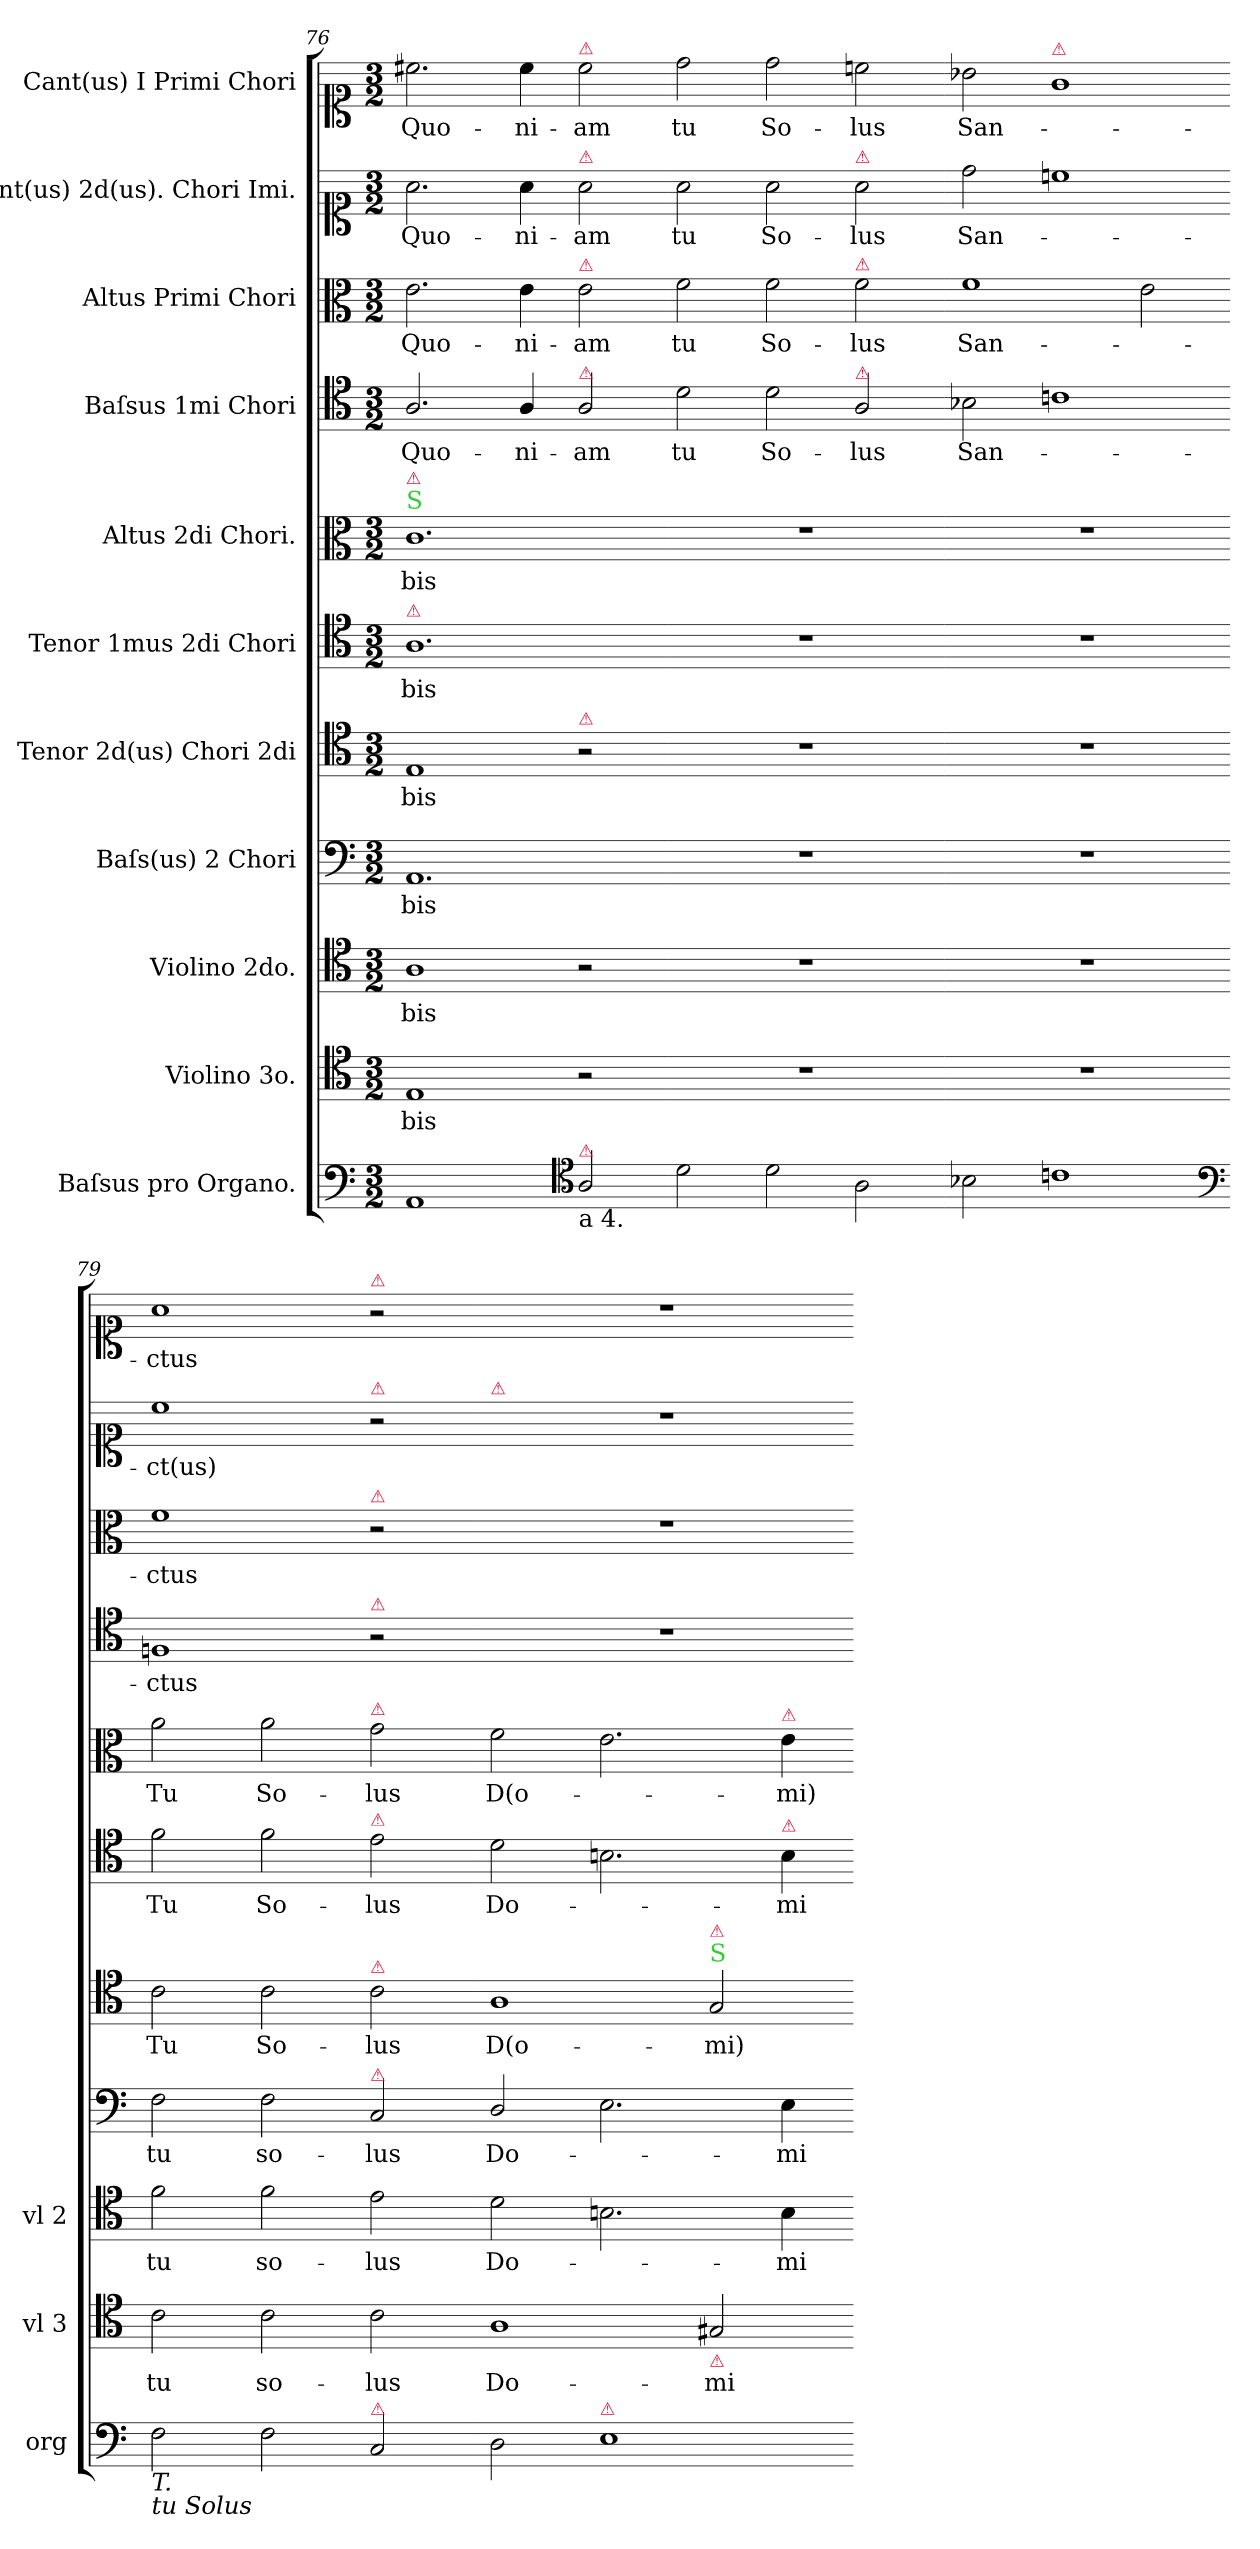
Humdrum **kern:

**kern	**kern	**text	**kern	**text	**kern	**text	**kern	**text	**kern	**text	**kern	**text	**kern	**text	**kern	**text	**kern	**text	**kern	**text
*part11	*part10	*part10	*part9	*part9	*part8	*part8	*part7	*part7	*part6	*part6	*part5	*part5	*part4	*part4	*part3	*part3	*part2	*part2	*part1	*part1
*staff11	*staff10	*staff10	*staff9	*staff9	*staff8	*staff8	*staff7	*staff7	*staff6	*staff6	*staff5	*staff5	*staff4	*staff4	*staff3	*staff3	*staff2	*staff2	*staff1	*staff1
*I"Baſsus pro Organo.	*I"Violino 3o.	*	*I"Violino 2do.	*	*I"Baſs(us) 2 Chori	*	*I"Tenor 2d(us) Chori 2di	*	*I"Tenor 1mus 2di Chori	*	*I"Altus 2di Chori.	*	*I"Baſsus 1mi Chori	*	*I"Altus Primi Chori	*	*I"Cant(us) 2d(us). Chori Imi.	*	*I"Cant(us) I Primi Chori	*
*I'org	*I'vl 3	*	*I'vl 2	*	*	*	*	*	*	*	*	*	*	*	*	*	*	*	*	*
*clefF4	*clefC4	*	*clefC4	*	*clefF4	*	*clefC4	*	*clefC4	*	*clefC3	*	*clefC4	*	*clefC3	*	*clefC1	*	*clefC1	*
*k[]	*k[]	*	*k[]	*	*k[]	*	*k[]	*	*k[]	*	*k[]	*	*k[]	*	*k[]	*	*k[]	*	*k[]	*
*D:dor	*D:dor	*	*D:dor	*	*D:dor	*	*D:dor	*	*D:dor	*	*D:dor	*	*D:dor	*	*D:dor	*	*D:dor	*	*D:dor	*
*M3/2	*M3/2	*	*M3/2	*	*M3/2	*	*M3/2	*	*M3/2	*	*M3/2	*	*M3/2	*	*M3/2	*	*M3/2	*	*M3/2	*
=76	=76	=76	=76	=76	=76	=76	=76	=76	=76	=76	=76	=76	=76	=76	=76	=76	=76	=76	=76	=76
!	!	!	!	!	!	!	!	!	!	!	!LO:TX:a:color=limegreen:t=S	!	!	!	!	!	!	!	!	!
!	!	!	!	!	!	!	!	!	!	!	!LO:TX:a:color=crimson:t=⚠	!	!	!	!	!	!	!	!	!
!	!	!	!	!	!	!	!	!	!LO:TX:a:color=crimson:t=⚠	!	!	!	!	!	!	!	!	!	!	!
1AA	1E	-bis	1A	-bis	1.AA	-bis	1E	-bis	1.A	-bis	1.c	-bis	2.A/	Quo-	2.e\	Quo-	2.a\	Quo-	2.cc#X\	Quo-
.	.	.	.	.	.	.	.	.	.	.	.	.	4A/	-ni-	4e\	-ni-	4a\	-ni-	4cc#\	-ni-
*clefC4	*	*	*	*	*	*	*	*	*	*	*	*	*	*	*	*	*	*	*	*
!	!	!	!	!	!	!	!	!	!	!	!	!	!	!	!	!	!	!	!LO:TX:a:color=crimson:t=⚠	!
!	!	!	!	!	!	!	!	!	!	!	!	!	!	!	!	!	!LO:TX:a:color=crimson:t=⚠	!	!	!
!	!	!	!	!	!	!	!	!	!	!	!	!	!	!	!LO:TX:a:color=crimson:t=⚠	!	!	!	!	!
!	!	!	!	!	!	!	!	!	!	!	!	!	!LO:TX:a:color=crimson:t=⚠	!	!	!	!	!	!	!
!	!	!	!	!	!	!	!LO:TX:a:color=crimson:t=⚠	!	!	!	!	!	!	!	!	!	!	!	!	!
!LO:TX:a:color=crimson:t=⚠	!	!	!	!	!	!	!	!	!	!	!	!	!	!	!	!	!	!	!	!
!LO:TX:b:t=a 4.	!	!	!	!	!	!	!	!	!	!	!	!	!	!	!	!	!	!	!	!
2A/	2r	.	2r	.	.	.	2r	.	.	.	.	.	2A/	-am	2e\	-am	2a\	-am	2cc#\	-am
=77-	=77-	=77-	=77-	=77-	=77-	=77-	=77-	=77-	=77-	=77-	=77-	=77-	=77-	=77-	=77-	=77-	=77-	=77-	=77-	=77-
2d\	1.r	.	1.r	.	1.r	.	1.r	.	1.r	.	1.r	.	2d\	tu	2f\	tu	2a\	tu	2dd\	tu
2d\	.	.	.	.	.	.	.	.	.	.	.	.	2d\	So-	2f\	So-	2a\	So-	2dd\	So-
!	!	!	!	!	!	!	!	!	!	!	!	!	!	!	!	!	!LO:TX:a:color=crimson:t=⚠	!	!	!
!	!	!	!	!	!	!	!	!	!	!	!	!	!	!	!LO:TX:a:color=crimson:t=⚠	!	!	!	!	!
!	!	!	!	!	!	!	!	!	!	!	!	!	!LO:TX:a:color=crimson:t=⚠	!	!	!	!	!	!	!
2A\	.	.	.	.	.	.	.	.	.	.	.	.	2A/	-lus	2f\	-lus	2a\	-lus	2ccn\	-lus
=78-	=78-	=78-	=78-	=78-	=78-	=78-	=78-	=78-	=78-	=78-	=78-	=78-	=78-	=78-	=78-	=78-	=78-	=78-	=78-	=78-
2B-X\	1.r	.	1.r	.	1.r	.	1.r	.	1.r	.	1.r	.	2B-X\	San-	1f	San-	2dd\	San-	2b-X\	San-
!	!	!	!	!	!	!	!	!	!	!	!	!	!	!	!	!	!	!	!LO:TX:a:color=crimson:t=⚠	!
1cn	.	.	.	.	.	.	.	.	.	.	.	.	1cn	.	.	.	1ccn	.	1g	.
.	.	.	.	.	.	.	.	.	.	.	.	.	.	.	2e\	.	.	.	.	.
*clefF4	*	*	*	*	*	*	*	*	*	*	*	*	*	*	*	*	*	*	*	*
=79-	=79-	=79-	=79-	=79-	=79-	=79-	=79-	=79-	=79-	=79-	=79-	=79-	=79-	=79-	=79-	=79-	=79-	=79-	=79-	=79-
!LO:TX:b:i:t=T.\ntu Solus	!	!	!	!	!	!	!	!	!	!	!	!	!	!	!	!	!	!	!	!
2F\	2c\	tu	2f\	tu	2F\	tu	2c\	Tu	2f\	Tu	2a\	Tu	1Fn	-ctus	1f	-ctus	1cc	-ct(us)	1a	-ctus
2F\	2c\	so-	2f\	so-	2F\	so-	2c\	So-	2f\	So-	2a\	So-	.	.	.	.	.	.	.	.
!	!	!	!	!	!	!	!	!	!	!	!	!	!	!	!	!	!	!	!LO:TX:a:color=crimson:t=⚠	!
!	!	!	!	!	!	!	!	!	!	!	!	!	!	!	!	!	!LO:TX:a:color=crimson:t=⚠	!	!	!
!	!	!	!	!	!	!	!	!	!	!	!	!	!	!	!LO:TX:a:color=crimson:t=⚠	!	!	!	!	!
!	!	!	!	!	!	!	!	!	!	!	!	!	!LO:TX:a:color=crimson:t=⚠	!	!	!	!	!	!	!
!	!	!	!	!	!	!	!	!	!	!	!LO:TX:a:color=crimson:t=⚠	!	!	!	!	!	!	!	!	!
!	!	!	!	!	!	!	!	!	!LO:TX:a:color=crimson:t=⚠	!	!	!	!	!	!	!	!	!	!	!
!	!	!	!	!	!	!	!LO:TX:a:color=crimson:t=⚠	!	!	!	!	!	!	!	!	!	!	!	!	!
!	!	!	!	!	!LO:TX:a:color=crimson:t=⚠	!	!	!	!	!	!	!	!	!	!	!	!	!	!	!
!LO:TX:a:color=crimson:t=⚠	!	!	!	!	!	!	!	!	!	!	!	!	!	!	!	!	!	!	!	!
2C/	2c\	-lus	2e\	-lus	2C/	-lus	2c\	-lus	2e\	-lus	2g\	-lus	2r	.	2r	.	2r	.	2r	.
=80-	=80-	=80-	=80-	=80-	=80-	=80-	=80-	=80-	=80-	=80-	=80-	=80-	=80-	=80-	=80-	=80-	=80-	=80-	=80-	=80-
!	!	!	!	!	!	!	!	!	!	!	!	!	!	!	!	!	!LO:TX:a:color=crimson:t=⚠	!	!	!
2D\	1A	Do-	2d\	Do-	2D/	Do-	1A	D(o-	2d\	Do-	2f\	D(o-	1.r	.	1.r	.	1.r	.	1.r	.
!LO:TX:a:color=crimson:t=⚠	!	!	!	!	!	!	!	!	!	!	!	!	!	!	!	!	!	!	!	!
1E	.	.	2.Bn\	.	2.E\	.	.	.	2.Bn\	.	2.e\	.	.	.	.	.	.	.	.	.
!	!	!	!	!	!	!	!LO:TX:a:color=limegreen:t=S	!	!	!	!	!	!	!	!	!	!	!	!	!
!	!	!	!	!	!	!	!LO:TX:a:color=crimson:t=⚠	!	!	!	!	!	!	!	!	!	!	!	!	!
!	!LO:TX:b:color=crimson:t=⚠	!	!	!	!	!	!	!	!	!	!	!	!	!	!	!	!	!	!	!
.	2G#X/	-mi-	.	.	.	.	2G/	-mi)-	.	.	.	.	.	.	.	.	.	.	.	.
!	!	!	!	!	!	!	!	!	!	!	!LO:TX:a:color=crimson:t=⚠	!	!	!	!	!	!	!	!	!
!	!	!	!	!	!	!	!	!	!LO:TX:a:color=crimson:t=⚠	!	!	!	!	!	!	!	!	!	!	!
.	.	.	4B\	-mi-	4E\	-mi-	.	.	4B\	-mi-	4e\	-mi)-	.	.	.	.	.	.	.	.
=-	=-	=-	=-	=-	=-	=-	=-	=-	=-	=-	=-	=-	=-	=-	=-	=-	=-	=-	=-	=-
*-	*-	*-	*-	*-	*-	*-	*-	*-	*-	*-	*-	*-	*-	*-	*-	*-	*-	*-	*-	*-
